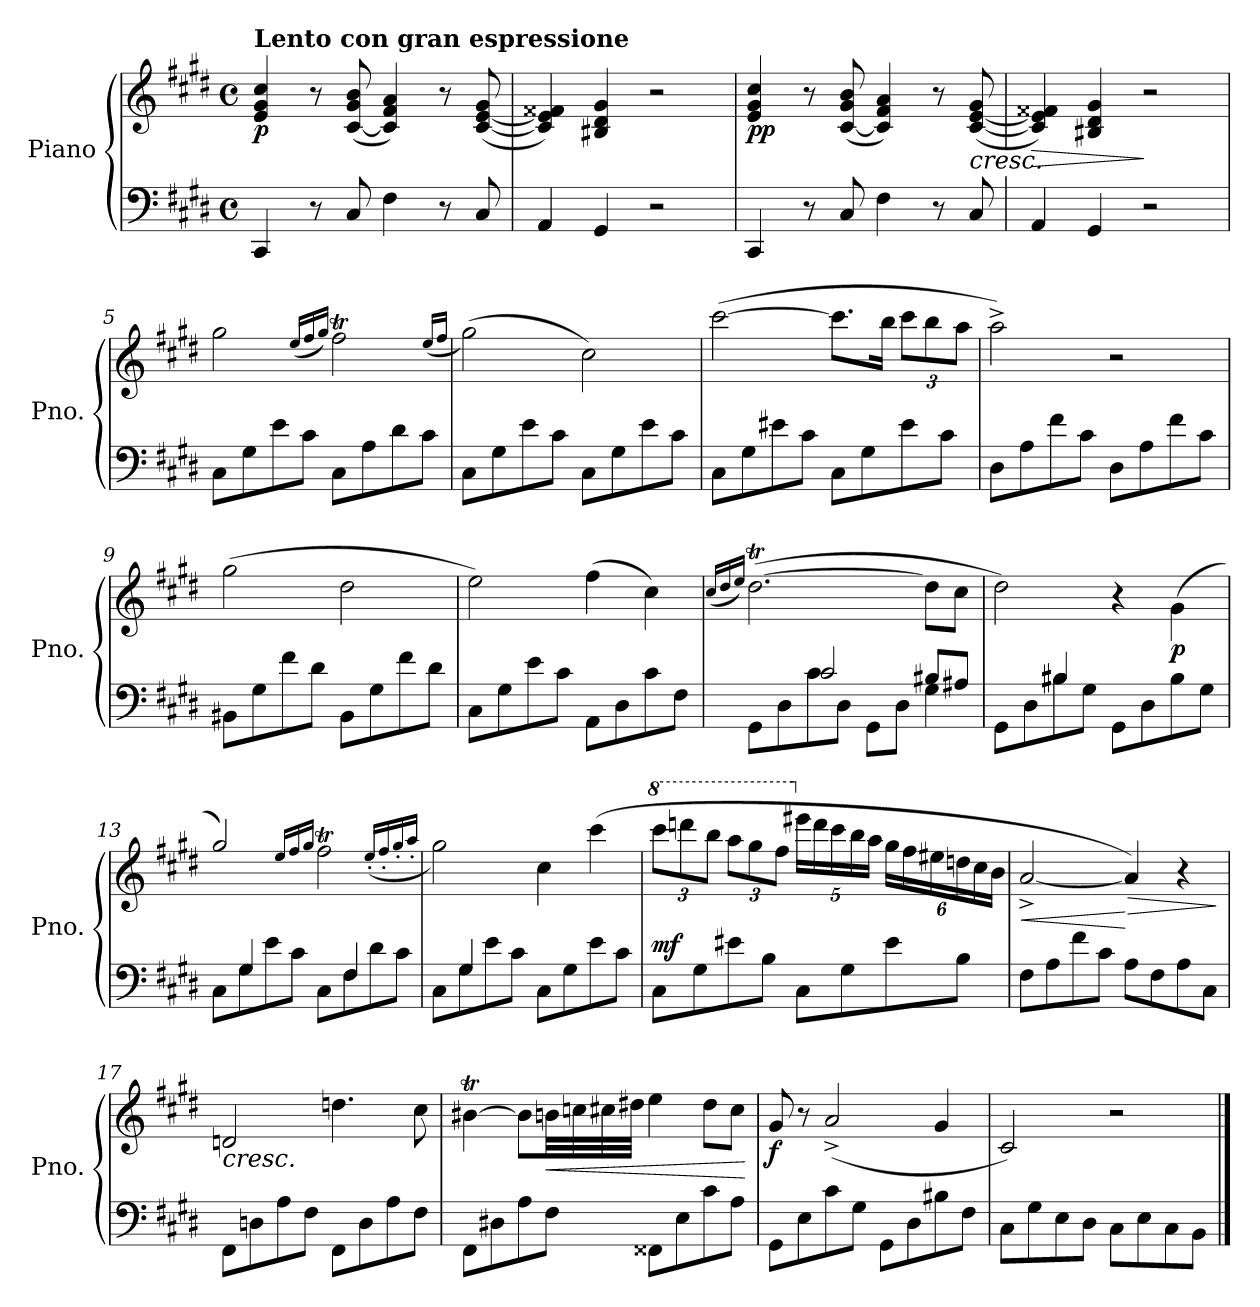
**kern	**kern	**dynam
*part1	*part1	*part1
*staff2	*staff1	*staff1/2
*I"Piano	*	*
*I'Pno.	*	*
*clefF4	*clefG2	*
*k[f#c#g#d#]	*k[f#c#g#d#]	*
*M4/4	*M4/4	*
*met(c)	*met(c)	*
=1	=1	=1
!	!LO:TX:a:B:t=Lento con gran espressione	!
!	!	!LO:DY:b
4CC#/	4e/ 4g#/ 4cc#/	p
8r	8r	.
8C#/	(>[8c#/ 8g#/ 8b/	.
4F#\	4c#/] 4f#/ 4a/)	.
8r	8r	.
8C#/	(>[8c#/ [8e/ 8g#/	.
=2	=2	=2
4AA/	4c#/] 4e/] 4f##X/)	.
4GG#/	4B#X/ 4d#/ 4g#/	.
2r	2r	.
=3	=3	=3
!	!	!LO:DY:b
4CC#/	4e/ 4g#/ 4cc#/	pp
8r	8r	.
8C#/	(>[8c#/ 8g#/ 8b/	.
4F#\	4c#/] 4f#/ 4a/)	.
8r	8r	.
!	!	!LO:HP:b
8C#/	(>[8c#/ [8e/ 8g#/	<
=4	=4	=4
!	!	!LO:HP:b
4AA/	4c#/] 4e/] 4f##X/)	>
4GG#/	4B#X/ 4d#/ 4g#/	[
2r	2r	]
!!LO:LB:g=z
=5	=5	=5
8C#\L	2gg#\	.
8G#\	.	.
8e\	.	.
8c#\J	.	.
.	(<16qee/LL	.
.	16qff#/	.
.	16qgg#/JJ)	.
8C#\L	2ff#T\	.
8A\	.	.
8d#\	.	.
8c#\J	.	.
.	(<16qee/LL	.
.	16qff#/JJ	.
=6	=6	=6
8C#\L	(>2gg#\)	.
8G#\	.	.
8e\	.	.
8c#\J	.	.
8C#\L	2cc#\)	.
8G#\	.	.
8e\	.	.
8c#\J	.	.
=7	=7	=7
8C#\L	(>[2ccc#\	.
8G#\	.	.
8e#X\	.	.
8c#\J	.	.
8C#\L	8.ccc#\L]	.
8G#\	.	.
.	16bb\Jk	.
*	*Xbrackettup	*
8e#\	12ccc#\L	.
.	12bb\	.
8c#\J	.	.
.	12aa\J	.
=8	=8	=8
8D#\L	2aa^\)	.
8A\	.	.
8f#\	.	.
8c#\J	.	.
8D#\L	2r	.
8A\	.	.
8f#\	.	.
8c#\J	.	.
!!LO:LB:g=z
=9	=9	=9
8BB#X\L	(>2gg#\	.
8G#\	.	.
8f#\	.	.
8d#\J	.	.
8BB#\L	2dd#\	.
8G#\	.	.
8f#\	.	.
8d#\J	.	.
=10	=10	=10
8C#\L	2ee\)	.
8G#\	.	.
8e\	.	.
8c#\J	.	.
8AA\L	(>4ff#\	.
8D#\	.	.
8c#\	4cc#\)	.
8F#\J	.	.
=11	=11	=11
.	(<16qcc#/LL	.
.	16qdd#/	.
.	16qee/JJ)	.
*^	*	*
8GG#\L	4ryy	(>[2.dd#t\	.
8D#\	.	.	.
8c#\	2c#/	.	.
8D#\J	.	.	.
8GG#\L	.	.	.
8D#\J	.	.	.
4G#\	8B#X/L	8dd#\L]	.
.	8A#X/J	8cc#\J	.
=12	=12	=12	=12
8GG#\L	4ryy	2dd#\)	.
8D#\	.	.	.
8B#X\	4B#/	.	.
8G#\J	.	.	.
8GG#\L	2ryy	4r	.
8D#\	.	.	.
!	!	!	!LO:DY:b
8B#\	.	(>4g#\	p
8G#\J	.	.	.
!!LO:LB:g=z
=13	=13	=13	=13
8C#\L	8ryy	2gg#/)	.
8G#\	4G#/	.	.
8e\	.	.	.
8c#\J	4ryy	.	.
.	.	16qee/LL	.
.	.	16qff#/	.
.	.	16qgg#/JJ	.
8C#\L	.	2ff#T\	.
8F#\	4F#/	.	.
8d#\	.	.	.
8c#\J	8ryy	.	.
.	.	(<16qee'/LL	.
.	.	16qff#'/	.
.	.	16qgg#'/	.
.	.	16qaa'/JJ	.
=14	=14	=14	=14
8C#\L	8ryy	2gg#\)	.
8G#\	4G#/	.	.
8e\	.	.	.
8c#\J	2ryy	.	.
8C#\L	.	4cc#\	.
8G#\	.	.	.
8e\	.	(>4ccc#\	.
8c#\J	8ryy	.	.
*v	*v	*	*
=15	=15	=15
*	*8va	*
*^	*	*
!	!	!	!LO:DY:a=2
*v	*v	*	*
8C#\L	12cccc#\L	mf
.	12ddddn\	.
8G#\	.	.
.	12bbb\J	.
8e#X\	12aaa\L	.
.	12ggg#\	.
8B\J	.	.
.	12fff#\J	.
*	*X8va	*
8C#\L	20eee#X\LL	.
.	20ddd\	.
.	20ccc#\	.
8G#\	.	.
.	20bb\	.
.	20aa\JJ	.
8e#\	24gg#\LL	.
.	24ff#\	.
.	24ee#X\	.
8B\J	24ddn\	.
.	24cc#\	.
.	24b\JJ	.
!!LO:LB:g=z
=16	=16	=16
!	!	!LO:HP:b
8F#\L	[2a^/	<
8A\	.	.
8f#\	.	.
8c#\J	.	.
!	!	!LO:HP:n=1:b
8A\L	4a/])	[ >
8F#\	.	.
8A\	4r	.
8C#\J	.	.
.	.	]
=17	=17	=17
!	!LO:TX:b:i:t=cresc.	!
8FF#\L	2dn/	.
8Dn\	.	.
8A\	.	.
8F#\J	.	.
8FF#\L	4.ddn\	.
8D\	.	.
8A\	.	.
8F#\J	8cc#\	.
=18	=18	=18
8FF#\L	[4b#Xt\	.
8D#X\	.	.
8A\	8b#\L]	.
!	!	!LO:HP:b
8F#\J	32bn\LL	<
.	32ccn\	.
.	32cc#X\	.
.	32dd#X\JJJ	.
8FF##X\L	4ee\	.
8E\	.	.
8c#\	8dd#\L	.
8A\J	8cc#\J	.
.	.	[
!!LO:PB:g=z
=19	=19	=19
!	!	!LO:DY:b
8GG#\L	8g#/	f
8E\	8r	.
8c#\	(<2a^/	.
8G#\J	.	.
8GG#\L	.	.
8D#\	.	.
8B#X\	4g#/	.
8F#\J	.	.
=20	=20	=20
8C#\L	2c#/)	.
8G#\	.	.
8E\	.	.
8D#\J	.	.
8C#\L	2r	.
8E\	.	.
8C#\	.	.
8BB\J	.	.
==	==	==
*-	*-	*-
